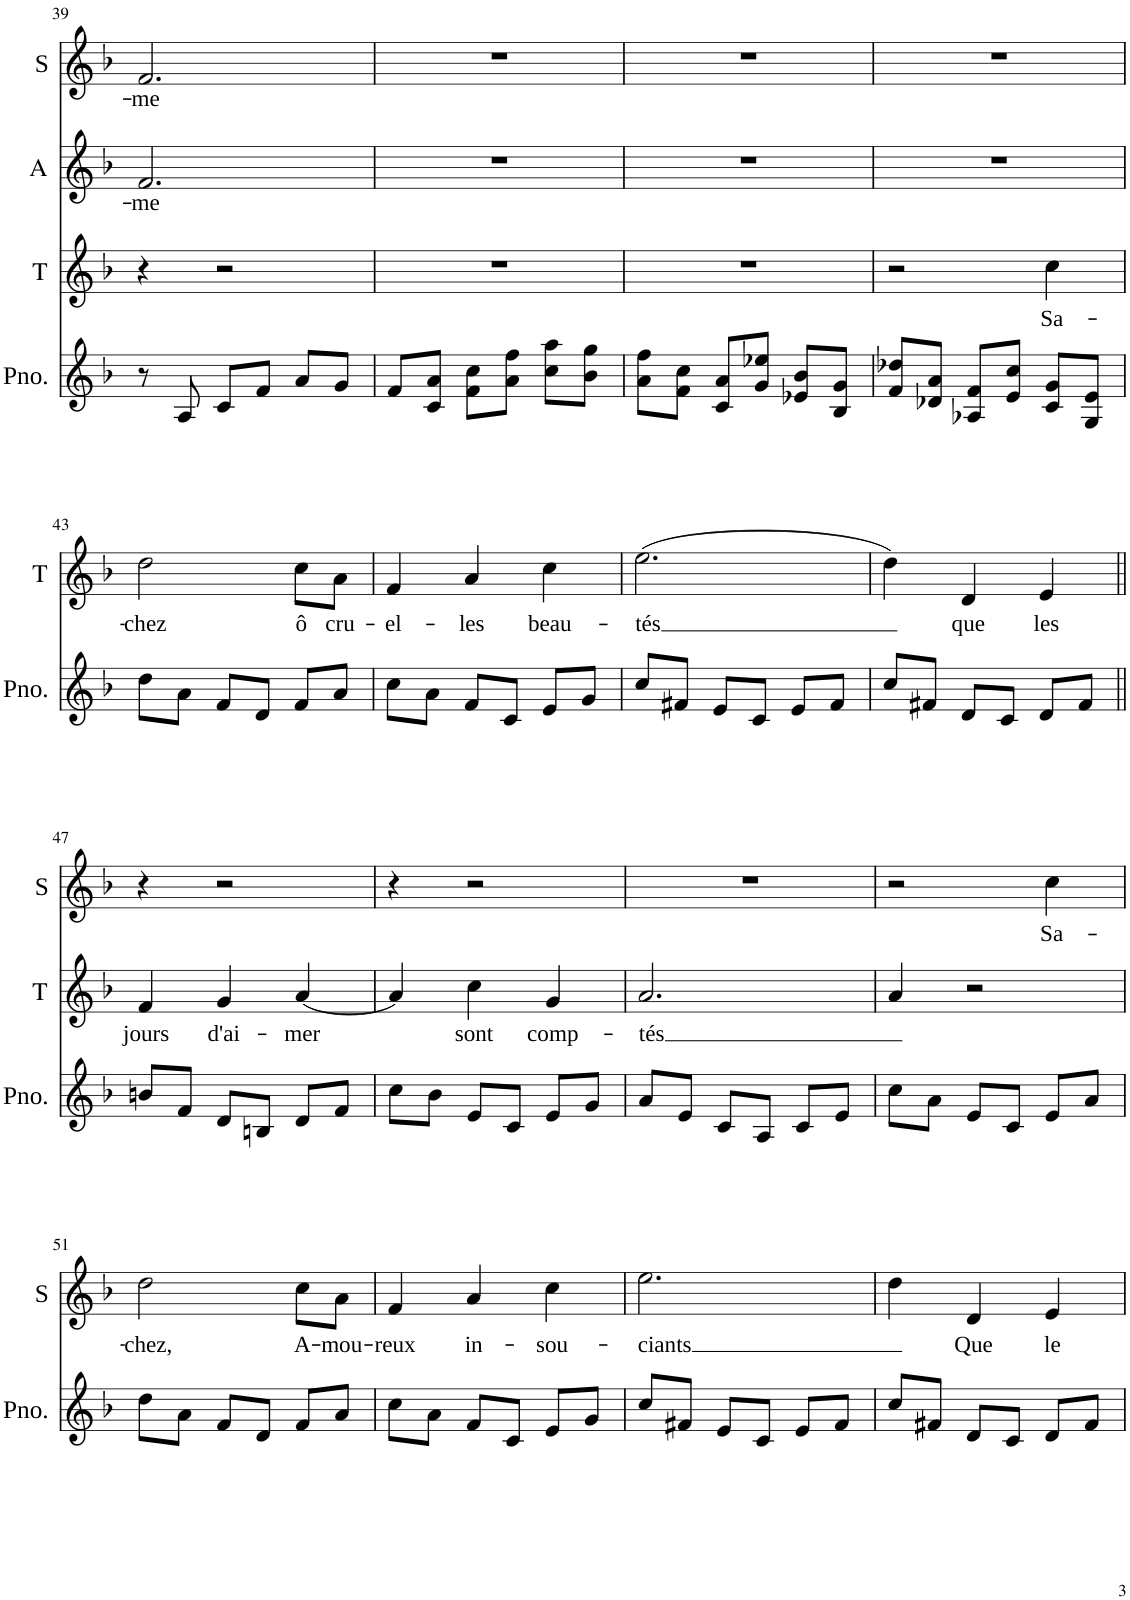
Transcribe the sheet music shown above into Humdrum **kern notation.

**kern	**kern	**text	**kern	**text	**kern	**text
*part4	*part3	*part3	*part2	*part2	*part1	*part1
*staff4	*staff3	*staff3	*staff2	*staff2	*staff1	*staff1
*I"Piano	*I"T	*	*I"A	*	*I"S	*
*I'Pno.	*I'T	*	*I'A	*	*I'S	*
!!LO:PB:g=z
*clefG2	*clefG2	*	*clefG2	*	*clefG2	*
*k[b-]	*k[b-]	*	*k[b-]	*	*k[b-]	*
*M3/4	*M3/4	*	*M3/4	*	*M3/4	*
=39	=39	=39	=39	=39	=39	=39
!	!	!	!	!LO:LY:b	!	!LO:LY:b
8r	4r	.	2.f/	-me	2.f/	-me
8A/	.	.	.	.	.	.
8c/L	2r	.	.	.	.	.
8f/J	.	.	.	.	.	.
8a/L	.	.	.	.	.	.
8g/J	.	.	.	.	.	.
=40	=40	=40	=40	=40	=40	=40
8f/L	2.r	.	2.r	.	2.r	.
8c/ 8a/J	.	.	.	.	.	.
8f\ 8cc\L	.	.	.	.	.	.
8a\ 8ff\J	.	.	.	.	.	.
8cc\ 8aa\L	.	.	.	.	.	.
8b-\ 8gg\J	.	.	.	.	.	.
=41	=41	=41	=41	=41	=41	=41
8a\ 8ff\L	2.r	.	2.r	.	2.r	.
8f\ 8cc\J	.	.	.	.	.	.
8c/ 8a/L	.	.	.	.	.	.
8g/ 8ee-X/J	.	.	.	.	.	.
8e-X/ 8b-/L	.	.	.	.	.	.
8B-/ 8g/J	.	.	.	.	.	.
=42	=42	=42	=42	=42	=42	=42
8f/ 8dd-X/L	2r	.	2.r	.	2.r	.
8d-X/ 8a/J	.	.	.	.	.	.
8A-X/ 8f/L	.	.	.	.	.	.
8e/ 8cc/J	.	.	.	.	.	.
!	!	!LO:LY:b	!	!	!	!
8c/ 8g/L	4cc\	Sa-	.	.	.	.
8G/ 8e/J	.	.	.	.	.	.
!!LO:LB:g=z
=43	=43	=43	=43	=43	=43	=43
!	!	!LO:LY:b	!	!	!	!
8dd\L	2dd\	-chez	2.r	.	2.r	.
8a\J	.	.	.	.	.	.
8f/L	.	.	.	.	.	.
8d/J	.	.	.	.	.	.
!	!	!LO:LY:b	!	!	!	!
8f/L	8cc\L	ô	.	.	.	.
!	!	!LO:LY:b	!	!	!	!
8a/J	8a\J	cru-	.	.	.	.
=44	=44	=44	=44	=44	=44	=44
!	!	!LO:LY:b	!	!	!	!
8cc\L	4f/	-el-	4r	.	4r	.
8a\J	.	.	.	.	.	.
!	!	!LO:LY:b	!	!	!	!
8f/L	4a/	-les	2r	.	2r	.
8c/J	.	.	.	.	.	.
!	!	!LO:LY:b	!	!	!	!
8e/L	4cc\	beau-	.	.	.	.
8g/J	.	.	.	.	.	.
=45	=45	=45	=45	=45	=45	=45
!	!	!LO:LY:b	!	!	!	!
8cc/L	(2.ee\	-tés	4r	.	4r	.
8f#X/J	.	.	.	.	.	.
8e/L	.	.	2r	.	2r	.
8c/J	.	.	.	.	.	.
8e/L	.	.	.	.	.	.
8f#/J	.	.	.	.	.	.
=46	=46	=46	=46	=46	=46	=46
8cc/L	4dd\)	.	4r	.	4r	.
8f#X/J	.	.	.	.	.	.
!	!	!LO:LY:b	!	!	!	!
8d/L	4d/	que	2r	.	2r	.
8c/J	.	.	.	.	.	.
!	!	!LO:LY:b	!	!	!	!
8d/L	4e/	les	.	.	.	.
8f#/J	.	.	.	.	.	.
!!LO:LB:g=z
=47||	=47||	=47||	=47||	=47||	=47||	=47||
*	*	*	*k[b-e-]	*	*	*
!	!	!LO:LY:b	!	!	!	!
8bn/L	4f/	jours	4r	.	4r	.
8f/J	.	.	.	.	.	.
!	!	!LO:LY:b	!	!	!	!
8d/L	4g/	d'ai-	2r	.	2r	.
8Bn/J	.	.	.	.	.	.
!	!	!LO:LY:b	!	!	!	!
8d/L	[4a/	-mer	.	.	.	.
8f/J	.	.	.	.	.	.
=48	=48	=48	=48	=48	=48	=48
8cc\L	4a/]	.	4r	.	4r	.
8b-\J	.	.	.	.	.	.
!	!	!LO:LY:b	!	!	!	!
8e/L	4cc\	sont	2r	.	2r	.
8c/J	.	.	.	.	.	.
!	!	!LO:LY:b	!	!	!	!
8e/L	4g/	comp-	.	.	.	.
8g/J	.	.	.	.	.	.
=49	=49	=49	=49	=49	=49	=49
!	!	!LO:LY:b	!	!	!	!
8a/L	2.a/	-tés	4r	.	2.r	.
8e/J	.	.	.	.	.	.
8c/L	.	.	2r	.	.	.
8A/J	.	.	.	.	.	.
8c/L	.	.	.	.	.	.
8e/J	.	.	.	.	.	.
=50	=50	=50	=50	=50	=50	=50
8cc\L	4a/	.	4r	.	2r	.
8a\J	.	.	.	.	.	.
8e/L	2r	.	2r	.	.	.
8c/J	.	.	.	.	.	.
!	!	!	!	!	!	!LO:LY:b
8e/L	.	.	.	.	4cc\	Sa-
8a/J	.	.	.	.	.	.
!!LO:LB:g=z
=51	=51	=51	=51	=51	=51	=51
!	!	!	!	!	!	!LO:LY:b
8dd\L	2.r	.	4r	.	2dd\	-chez,
8a\J	.	.	.	.	.	.
8f/L	.	.	2r	.	.	.
8d/J	.	.	.	.	.	.
!	!	!	!	!	!	!LO:LY:b
8f/L	.	.	.	.	8cc\L	A-
!	!	!	!	!	!	!LO:LY:b
8a/J	.	.	.	.	8a\J	-mou-
=52	=52	=52	=52	=52	=52	=52
!	!	!	!	!	!	!LO:LY:b
8cc\L	2.r	.	4r	.	4f/	-reux
8a\J	.	.	.	.	.	.
!	!	!	!	!	!	!LO:LY:b
8f/L	.	.	2r	.	4a/	in-
8c/J	.	.	.	.	.	.
!	!	!	!	!	!	!LO:LY:b
8e/L	.	.	.	.	4cc\	-sou-
8g/J	.	.	.	.	.	.
=53	=53	=53	=53	=53	=53	=53
!	!	!	!	!	!	!LO:LY:b
8cc/L	2.r	.	4r	.	2.ee\	-ciants
8f#X/J	.	.	.	.	.	.
8e/L	.	.	2r	.	.	.
8c/J	.	.	.	.	.	.
8e/L	.	.	.	.	.	.
8f#/J	.	.	.	.	.	.
=54	=54	=54	=54	=54	=54	=54
8cc/L	2.r	.	4r	.	4dd\	.
8f#X/J	.	.	.	.	.	.
!	!	!	!	!	!	!LO:LY:b
8d/L	.	.	2r	.	4d/	Que
8c/J	.	.	.	.	.	.
!	!	!	!	!	!	!LO:LY:b
8d/L	.	.	.	.	4e/	le
8f#/J	.	.	.	.	.	.
=	=	=	=	=	=	=
*-	*-	*-	*-	*-	*-	*-
